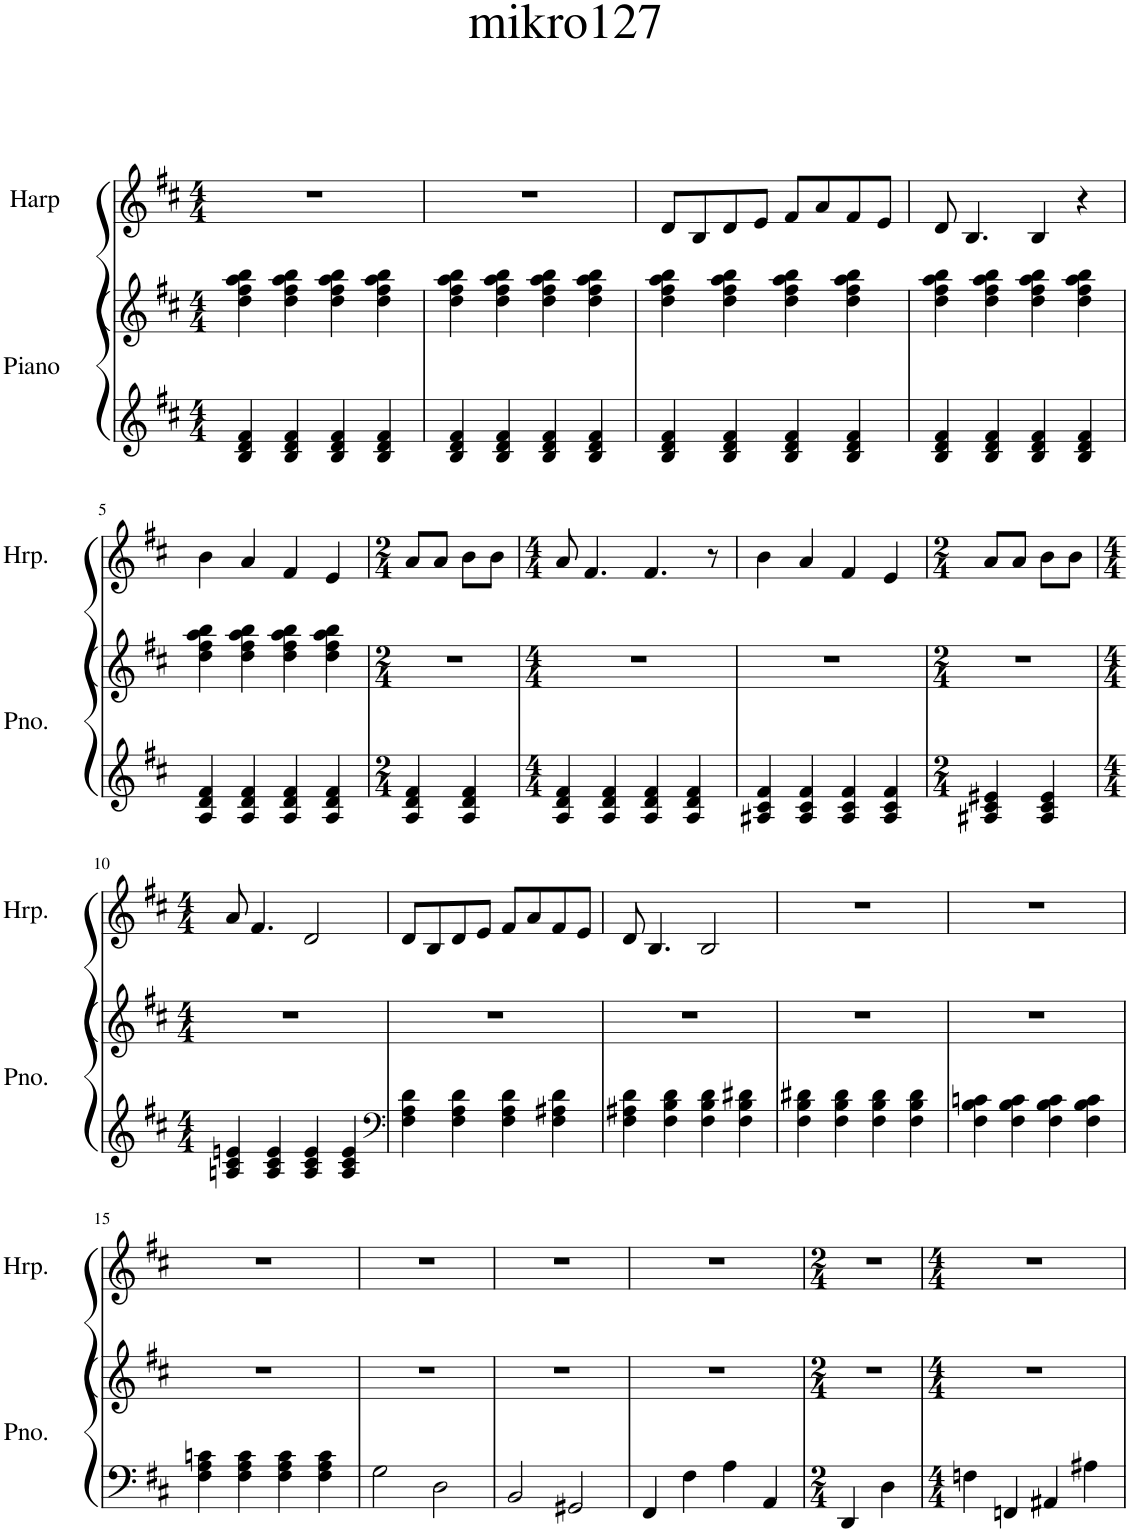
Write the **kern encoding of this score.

**kern	**kern	**kern
*part2	*part2	*part1
*staff3	*staff2	*staff1
*I"Piano	*	*I"Harp
*I'Pno.	*	*I'Hrp.
*clefG2	*clefG2	*clefG2
*k[f#c#]	*k[f#c#]	*k[f#c#]
*M4/4	*M4/4	*M4/4
=1	=1	=1
4B/ 4d/ 4f#/	4dd\ 4ff#\ 4aa\ 4bb\	1r
4B/ 4d/ 4f#/	4dd\ 4ff#\ 4aa\ 4bb\	.
4B/ 4d/ 4f#/	4dd\ 4ff#\ 4aa\ 4bb\	.
4B/ 4d/ 4f#/	4dd\ 4ff#\ 4aa\ 4bb\	.
=2	=2	=2
4B/ 4d/ 4f#/	4dd\ 4ff#\ 4aa\ 4bb\	1r
4B/ 4d/ 4f#/	4dd\ 4ff#\ 4aa\ 4bb\	.
4B/ 4d/ 4f#/	4dd\ 4ff#\ 4aa\ 4bb\	.
4B/ 4d/ 4f#/	4dd\ 4ff#\ 4aa\ 4bb\	.
=3	=3	=3
4B/ 4d/ 4f#/	4dd\ 4ff#\ 4aa\ 4bb\	8d/L
.	.	8B/
4B/ 4d/ 4f#/	4dd\ 4ff#\ 4aa\ 4bb\	8d/
.	.	8e/J
4B/ 4d/ 4f#/	4dd\ 4ff#\ 4aa\ 4bb\	8f#/L
.	.	8a/
4B/ 4d/ 4f#/	4dd\ 4ff#\ 4aa\ 4bb\	8f#/
.	.	8e/J
=4	=4	=4
4B/ 4d/ 4f#/	4dd\ 4ff#\ 4aa\ 4bb\	8d/
.	.	4.B/
4B/ 4d/ 4f#/	4dd\ 4ff#\ 4aa\ 4bb\	.
4B/ 4d/ 4f#/	4dd\ 4ff#\ 4aa\ 4bb\	4B/
4B/ 4d/ 4f#/	4dd\ 4ff#\ 4aa\ 4bb\	4r
!!LO:LB:g=z
=5	=5	=5
4A/ 4d/ 4f#/	4dd\ 4ff#\ 4aa\ 4bb\	4b\
4A/ 4d/ 4f#/	4dd\ 4ff#\ 4aa\ 4bb\	4a/
4A/ 4d/ 4f#/	4dd\ 4ff#\ 4aa\ 4bb\	4f#/
4A/ 4d/ 4f#/	4dd\ 4ff#\ 4aa\ 4bb\	4e/
=6	=6	=6
*M2/4	*M2/4	*M2/4
4A/ 4d/ 4f#/	2r	8a/L
.	.	8a/J
4A/ 4d/ 4f#/	.	8b\L
.	.	8b\J
=7	=7	=7
*M4/4	*M4/4	*M4/4
4A/ 4d/ 4f#/	1r	8a/
.	.	4.f#/
4A/ 4d/ 4f#/	.	.
4A/ 4d/ 4f#/	.	4.f#/
4A/ 4d/ 4f#/	.	.
.	.	8r
=8	=8	=8
4A#X/ 4c#/ 4f#/	1r	4b\
4A#/ 4c#/ 4f#/	.	4a/
4A#/ 4c#/ 4f#/	.	4f#/
4A#/ 4c#/ 4f#/	.	4e/
=9	=9	=9
*M2/4	*M2/4	*M2/4
4A#X/ 4c#/ 4e#X/	2r	8a/L
.	.	8a/J
4A#/ 4c#/ 4e#/	.	8b\L
.	.	8b\J
!!LO:LB:g=z
=10	=10	=10
*M4/4	*M4/4	*M4/4
4An/ 4c#/ 4en/	1r	8a/
.	.	4.f#/
4A/ 4c#/ 4e/	.	.
4A/ 4c#/ 4e/	.	2d/
4A/ 4c#/ 4e/	.	.
=11	=11	=11
*clefF4	*	*
4F#\ 4A\ 4d\	1r	8d/L
.	.	8B/
4F#\ 4A\ 4d\	.	8d/
.	.	8e/J
4F#\ 4A\ 4d\	.	8f#/L
.	.	8a/
4F#\ 4A#X\ 4d\	.	8f#/
.	.	8e/J
=12	=12	=12
4F#\ 4A#X\ 4d\	1r	8d/
.	.	4.B/
4F#\ 4B\ 4d\	.	.
4F#\ 4B\ 4d\	.	2B/
4F#\ 4B\ 4d#X\	.	.
=13	=13	=13
4F#\ 4B\ 4d#X\	1r	1r
4F#\ 4B\ 4d#\	.	.
4F#\ 4B\ 4d#\	.	.
4F#\ 4B\ 4d#\	.	.
=14	=14	=14
4F#\ 4B\ 4cn\	1r	1r
4F#\ 4B\ 4c\	.	.
4F#\ 4B\ 4c\	.	.
4F#\ 4B\ 4c\	.	.
!!LO:LB:g=z
=15	=15	=15
4F#\ 4A\ 4cn\	1r	1r
4F#\ 4A\ 4c\	.	.
4F#\ 4A\ 4c\	.	.
4F#\ 4A\ 4c\	.	.
=16	=16	=16
2G\	1r	1r
2D\	.	.
=17	=17	=17
2BB/	1r	1r
2GG#X/	.	.
=18	=18	=18
4FF#/	1r	1r
4F#\	.	.
4A\	.	.
4AA/	.	.
=19	=19	=19
*M2/4	*M2/4	*M2/4
4DD/	2r	2r
4D\	.	.
=20	=20	=20
*M4/4	*M4/4	*M4/4
4Fn\	1r	1r
4FFn/	.	.
4AA#X/	.	.
4A#X\	.	.
=	=	=
*-	*-	*-
